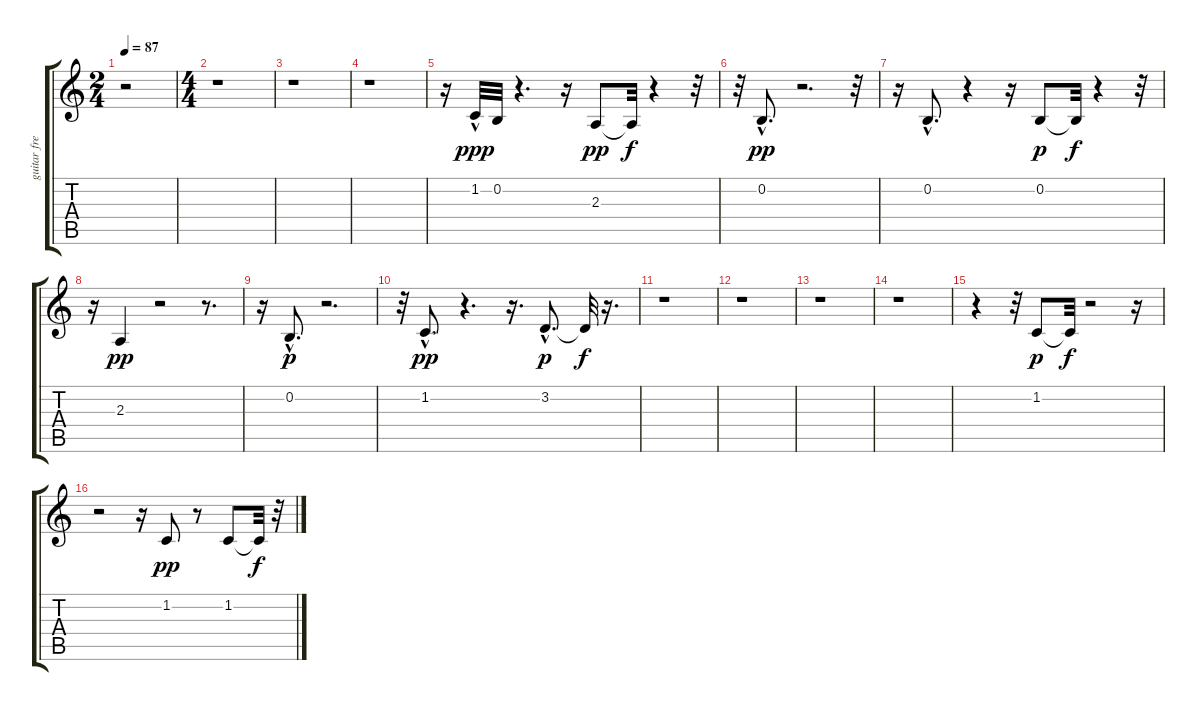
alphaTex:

\track ("guitar fret noise" "guitar fre") {instrument guitarfretnoise}
\staff {score tabs}
\tuning (E4 B3 G3 D3 A2 E2) {hide}
\ts (2 4)
\tempo 87
\clef g2
\ks c
r.2{dy pp} |
\ts (4 4)
r.1 |
r.1 |
r.1 |
r.16 1.2{hac}.32{dy ppp} 0.2.32 r.4{d} r.16 2.3.8{dy pp} 2.3{t}.32{dy f} r.4 r.32 |
r.32 0.2{hac}.8{d dy pp} r.2{d} r.32 |
r.16 0.2{hac}.8{d} r.4 r.16 0.2.8{dy p} 0.2{t}.32{dy f} r.4 r.32 |
r.16 2.3.4{dy pp} r.2 r.8{d} |
r.16 0.2{hac}.8{d dy p} r.2{d} |
r.32 1.2{hac}.8{d dy pp} r.4{d} r.16{d} 3.2{hac}.8{d dy p} 3.2{t}.32{dy f} r.16{d} |
r.1 |
r.1 |
r.1 |
r.1 |
r.4 r.32 1.2.8{dy p} 1.2{t}.32{dy f} r.2 r.16 |
r.2 r.16 1.2.8{dy pp} r.8 1.2.8 1.2{t}.32{dy f} r.32
